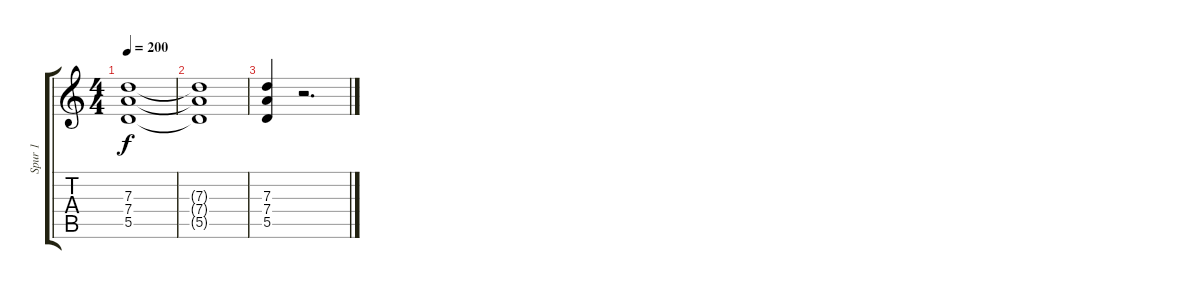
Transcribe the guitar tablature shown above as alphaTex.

\track ("Spur 1" "Spur 1") {instrument overdrivenguitar}
\staff {score tabs}
\tuning (E4 B3 G3 D3 A2 E2) {hide}
\ts (4 4)
\tempo 200
\clef g2
\ks c
(7.3 7.4 5.5).1{dy f} |
(7.3{t} 7.4{t} 5.5{t}).1 |
(7.3 7.4 5.5).4 r.2{d}
